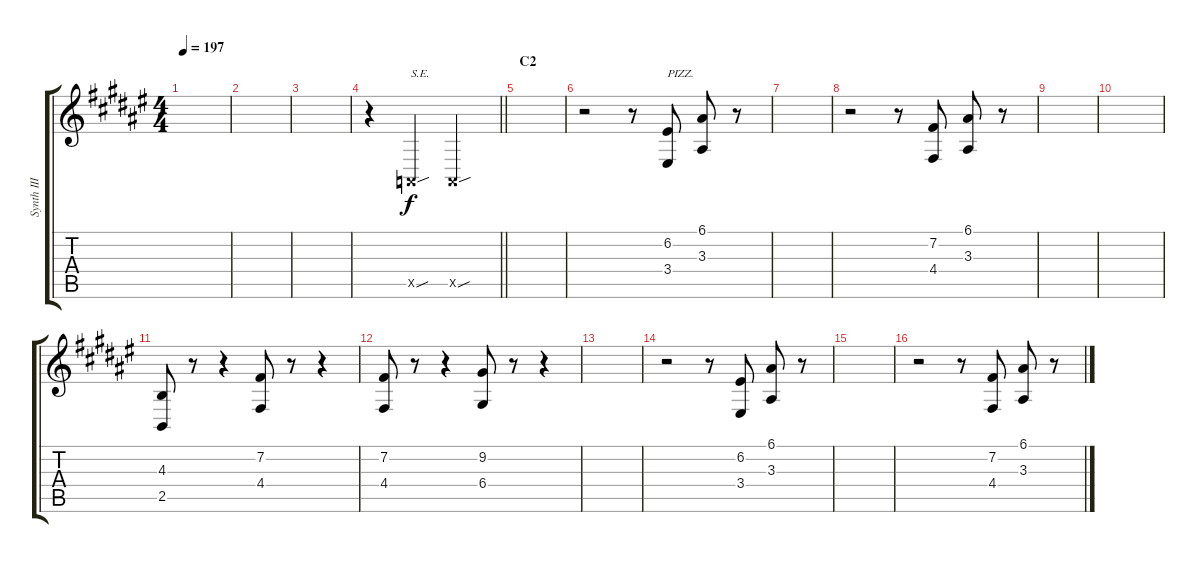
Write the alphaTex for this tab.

\track ("Synth III (Kotobuki Tsumugi)" "Synth III ") {instrument pizzicatostrings}
\staff {score tabs}
\tuning (E4 B3 G3 D3 A2 E2) {hide}
\ts (4 4)
\tempo 197
\clef g2
\ks f#
|
|
|
\barLineRight lightlight
r.4 0.5{sou x}.4{txt "S.E."} 0.5{sou x}.2 |
\section ("" "C2")
|
r.2 r.8 (6.2 3.4).8{txt "PIZZ."} (6.1 3.3).8 r.8 |
|
r.2 r.8 (7.2 4.4).8 (6.1 3.3).8 r.8 |
|
|
(4.3 2.5).8 r.8 r.4 (7.2 4.4).8 r.8 r.4 |
(7.2 4.4).8 r.8 r.4 (9.2 6.4).8 r.8 r.4 |
|
r.2 r.8 (6.2 3.4).8 (6.1 3.3).8 r.8 |
|
r.2 r.8 (7.2 4.4).8 (6.1 3.3).8 r.8
